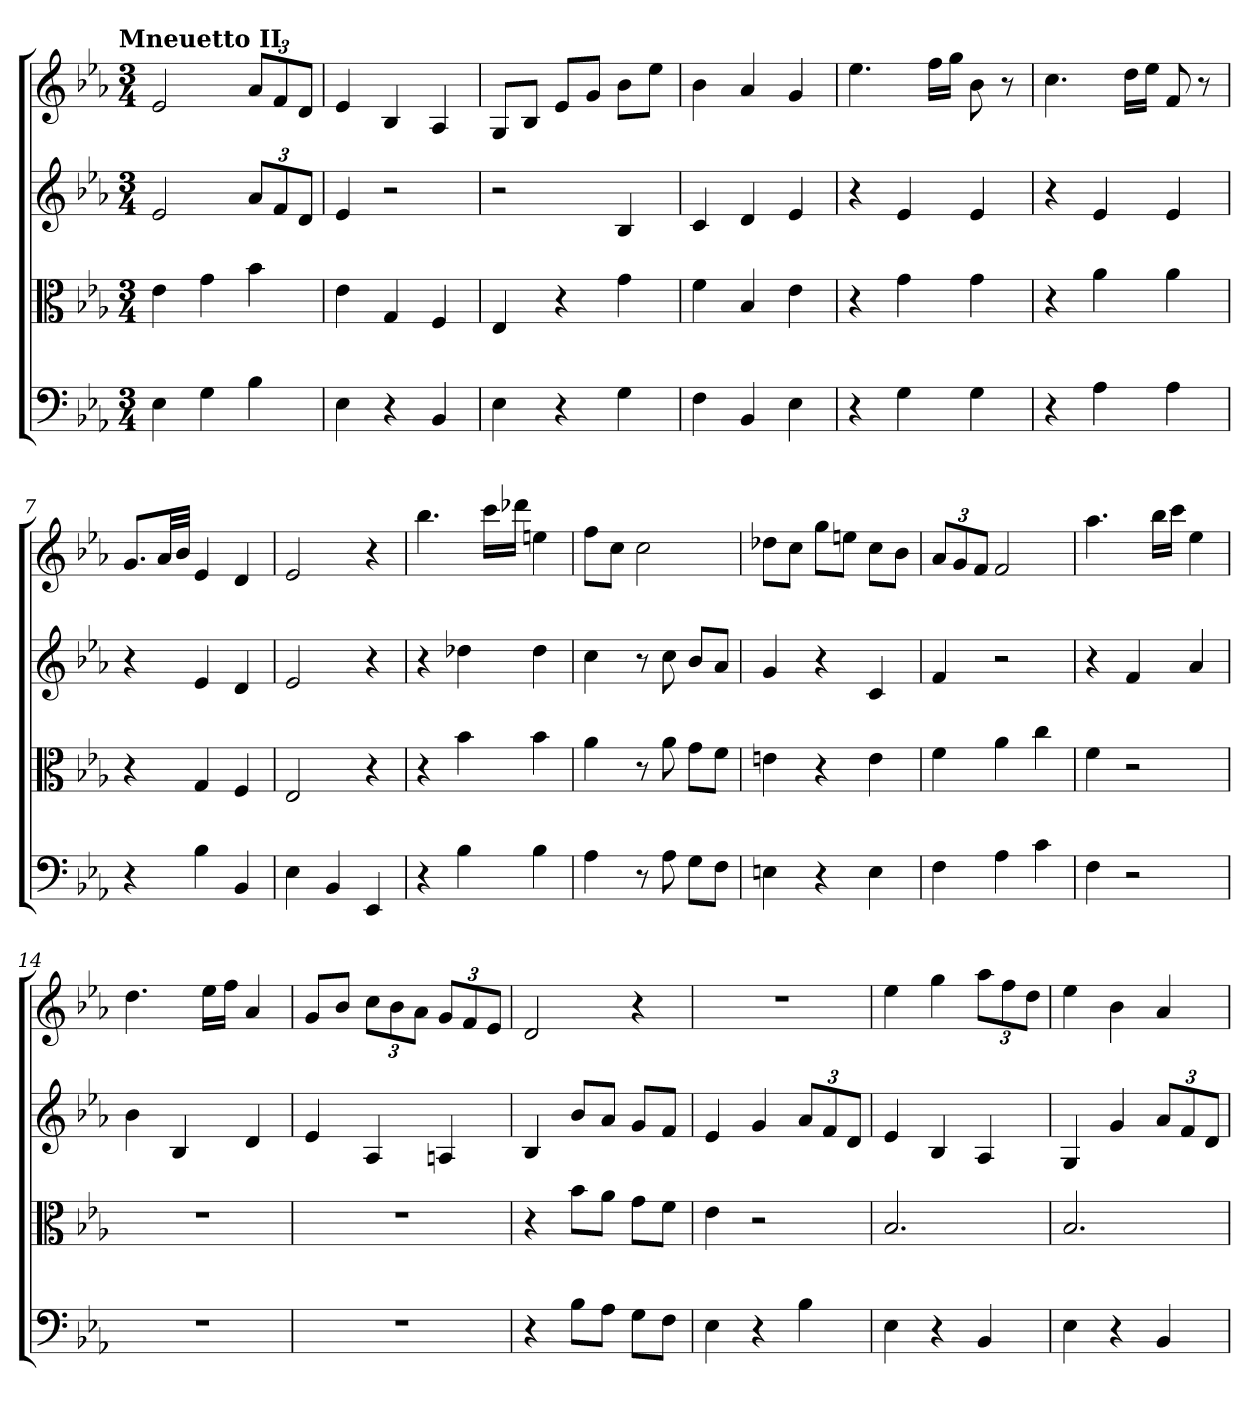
**kern	**kern	**kern	**kern
*part4	*part3	*part2	*part1
*staff4	*staff3	*staff2	*staff1
*clefF4	*clefC3	*	*
*k[b-e-a-]	*k[b-e-a-]	*k[b-e-a-]	*k[b-e-a-]
*E-:	*E-:	*E-:	*E-:
!!LO:TX:omd:t=Mneuetto II
*M3/4	*M3/4	*M3/4	*M3/4
=	=	=	=
4E-	4e-	2e-	2e-
4G	4g	.	.
4B-	4b-	12a-L	12a-L
.	.	12f	12f
.	.	12dJ	12dJ
=2	=2	=2	=2
4E-	4e-	4e-	4e-
4r	4G	2r	4B-
4BB-	4F	.	4A-
=3	=3	=3	=3
4E-	4E-	2r	8GL
.	.	.	8B-J
4r	4r	.	8e-L
.	.	.	8gJ
4G	4g	4B-	8b-L
.	.	.	8ee-J
=4	=4	=4	=4
4F	4f	4c	4b-
4BB-	4B-	4d	4a-
4E-	4e-	4e-	4g
=5	=5	=5	=5
4r	4r	4r	4.ee-
4G	4g	4e-	.
.	.	.	16ffLL
.	.	.	16ggJJ
4G	4g	4e-	8b-
.	.	.	8r
=6	=6	=6	=6
4r	4r	4r	4.cc
4A-	4a-	4e-	.
.	.	.	16ddLL
.	.	.	16ee-JJ
4A-	4a-	4e-	8f
.	.	.	8r
=7	=7	=7	=7
4r	4r	4r	8.gL
.	.	.	32a-LL
.	.	.	32b-JJJ
4B-	4G	4e-	4e-
4BB-	4F	4d	4d
=8	=8	=8	=8
4E-	2E-	2e-	2e-
4BB-	.	.	.
4EE-	4r	4r	4r
=9	=9	=9	=9
4r	4r	4r	4.bb-
4B-	4b-	4dd-X	.
.	.	.	16cccLL
.	.	.	16ddd-XJJ
4B-	4b-	4dd-	4een
=10	=10	=10	=10
4A-	4a-	4cc	8ffL
.	.	.	8ccJ
8r	8r	8r	2cc
8A-	8a-	8cc	.
8G\L	8g\L	8b-L	.
8F\J	8f\J	8a-J	.
=11	=11	=11	=11
4En	4en	4g	8dd-XL
.	.	.	8ccJ
4r	4r	4r	8ggL
.	.	.	8eenJ
4E	4e	4c	8ccL
.	.	.	8b-J
=12	=12	=12	=12
4F	4f	4f	12a-L
.	.	.	12g
.	.	.	12fJ
4A-	4a-	2r	2f
4c	4cc	.	.
=13	=13	=13	=13
4F	4f	4r	4.aa-
2r	2r	4f	.
.	.	.	16bb-LL
.	.	.	16cccJJ
.	.	4a-	4ee-
=14	=14	=14	=14
2.r	2.r	4b-	4.dd
.	.	4B-	.
.	.	.	16ee-LL
.	.	.	16ffJJ
.	.	4d	4a-
=15	=15	=15	=15
2.r	2.r	4e-	8gL
.	.	.	8b-J
.	.	4A-	12ccL
.	.	.	12b-
.	.	.	12a-J
.	.	4An	12gL
.	.	.	12f
.	.	.	12e-J
=16	=16	=16	=16
4r	4r	4B-	2d
8B-\L	8b-\L	8b-L	.
8A-\J	8a-\J	8a-J	.
8G\L	8g\L	8gL	4r
8F\J	8f\J	8fJ	.
=17	=17	=17	=17
4E-	4e-	4e-	2.r
4r	2r	4g	.
4B-	.	12a-L	.
.	.	12f	.
.	.	12dJ	.
=18	=18	=18	=18
4E-	2.B-	4e-	4ee-
4r	.	4B-	4gg
4BB-	.	4A-	12aa-L
.	.	.	12ff
.	.	.	12ddJ
=19	=19	=19	=19
4E-	2.B-	4G	4ee-
4r	.	4g	4b-
4BB-	.	12a-L	4a-
.	.	12f	.
.	.	12dJ	.
=	=	=	=
*-	*-	*-	*-
